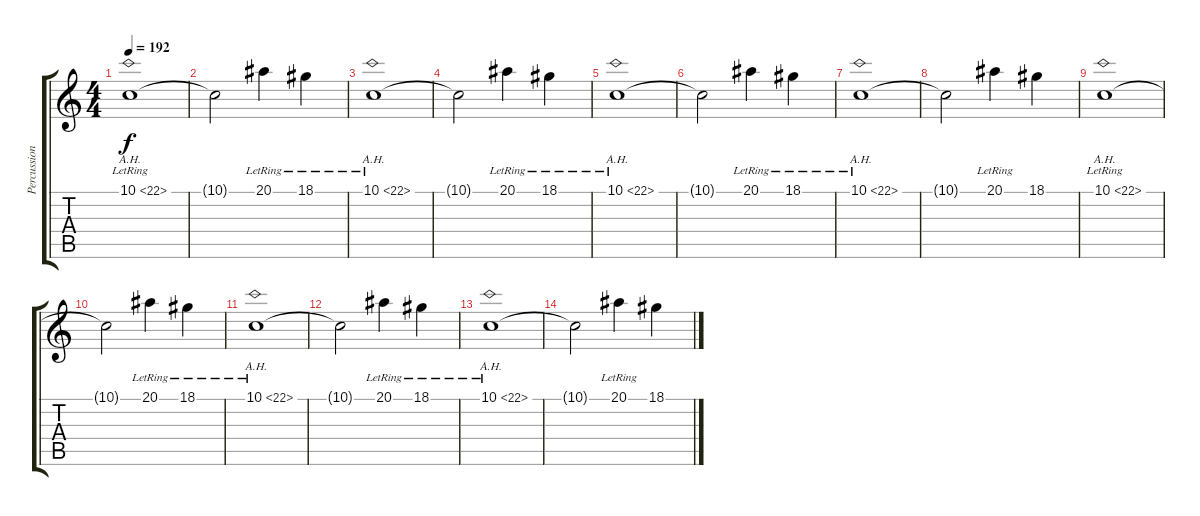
\track ("Percussion" "Percussion") {instrument ocarina}
\staff {score tabs}
\tuning (D4 A3 F3 C3 G2 C2) {hide}
\ts (4 4)
\tempo 192
\clef g2
\ks c
10.1{ah 12 lr}.1{dy f} |
10.1{t}.2 20.1{lr}.4 18.1{lr}.4 |
10.1{ah 12 lr}.1 |
10.1{t}.2 20.1{lr}.4 18.1{lr}.4 |
10.1{ah 12 lr}.1 |
10.1{t}.2 20.1{lr}.4 18.1{lr}.4 |
10.1{ah 12 lr}.1 |
10.1{t}.2 20.1{lr}.4 18.1.4 |
10.1{ah 12 lr}.1 |
10.1{t}.2 20.1{lr}.4 18.1{lr}.4 |
10.1{ah 12 lr}.1 |
10.1{t}.2 20.1{lr}.4 18.1{lr}.4 |
10.1{ah 12 lr}.1 |
10.1{t}.2 20.1{lr}.4 18.1.4
